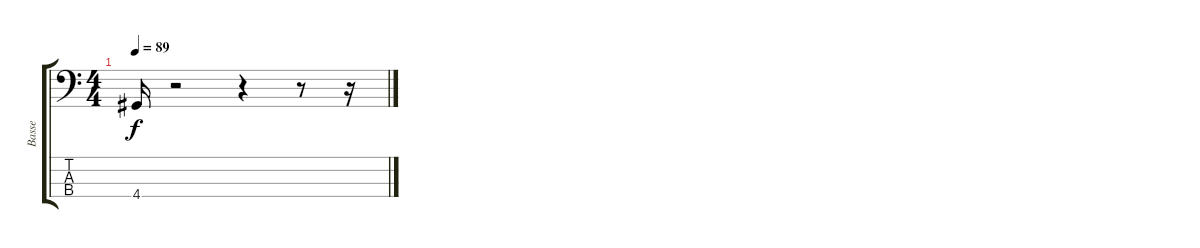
\track ("Basse" "Basse") {instrument electricbassfinger}
\staff {score tabs}
\tuning (G2 D2 A1 E1) {hide}
\ts (4 4)
\tempo 89
\clef f4
\ks c
4.4.16{dy f} r.2 r.4 r.8 r.16
